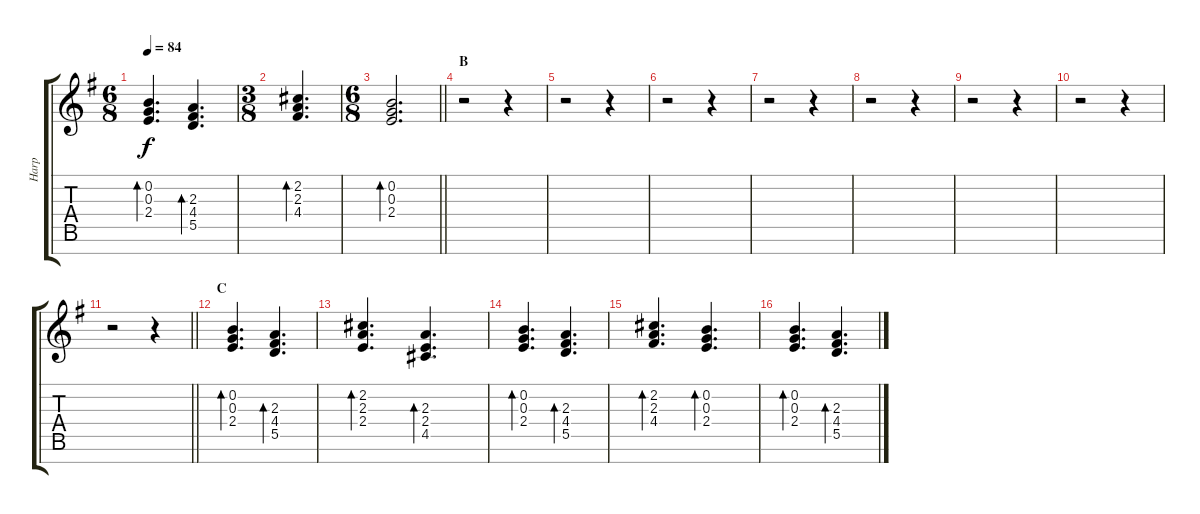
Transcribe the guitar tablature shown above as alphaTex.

\track ("Harp" "Harp") {instrument orchestralharp}
\staff {score tabs}
\tuning (E5 B4 G4 D4 A3 E3 B2) {hide}
\ts (6 8)
\tempo 84
\clef g2
\ks g
(0.2 0.3 2.4).4{d bd 120 dy f} (2.3 4.4 5.5).4{d bd 120} |
\ts (3 8)
(2.2 2.3 4.4).4{d bd 120} |
\ts (6 8)
\barLineRight lightlight
(0.2 0.3 2.4).2{d bd 120} |
\section ("" "B")
r.2 r.4 |
r.2 r.4 |
r.2 r.4 |
r.2 r.4 |
r.2 r.4 |
r.2 r.4 |
r.2 r.4 |
\barLineRight lightlight
r.2 r.4 |
\section ("" "C")
(0.2 0.3 2.4).4{d bd 120} (2.3 4.4 5.5).4{d bd 120} |
(2.2 2.3 2.4).4{d bd 120} (2.3 2.4 4.5).4{d bd 120} |
(0.2 0.3 2.4).4{d bd 120} (2.3 4.4 5.5).4{d bd 120} |
(2.2 2.3 4.4).4{d bd 120} (0.2 0.3 2.4).4{d bd 120} |
(0.2 0.3 2.4).4{d bd 120} (2.3 4.4 5.5).4{d bd 120}
